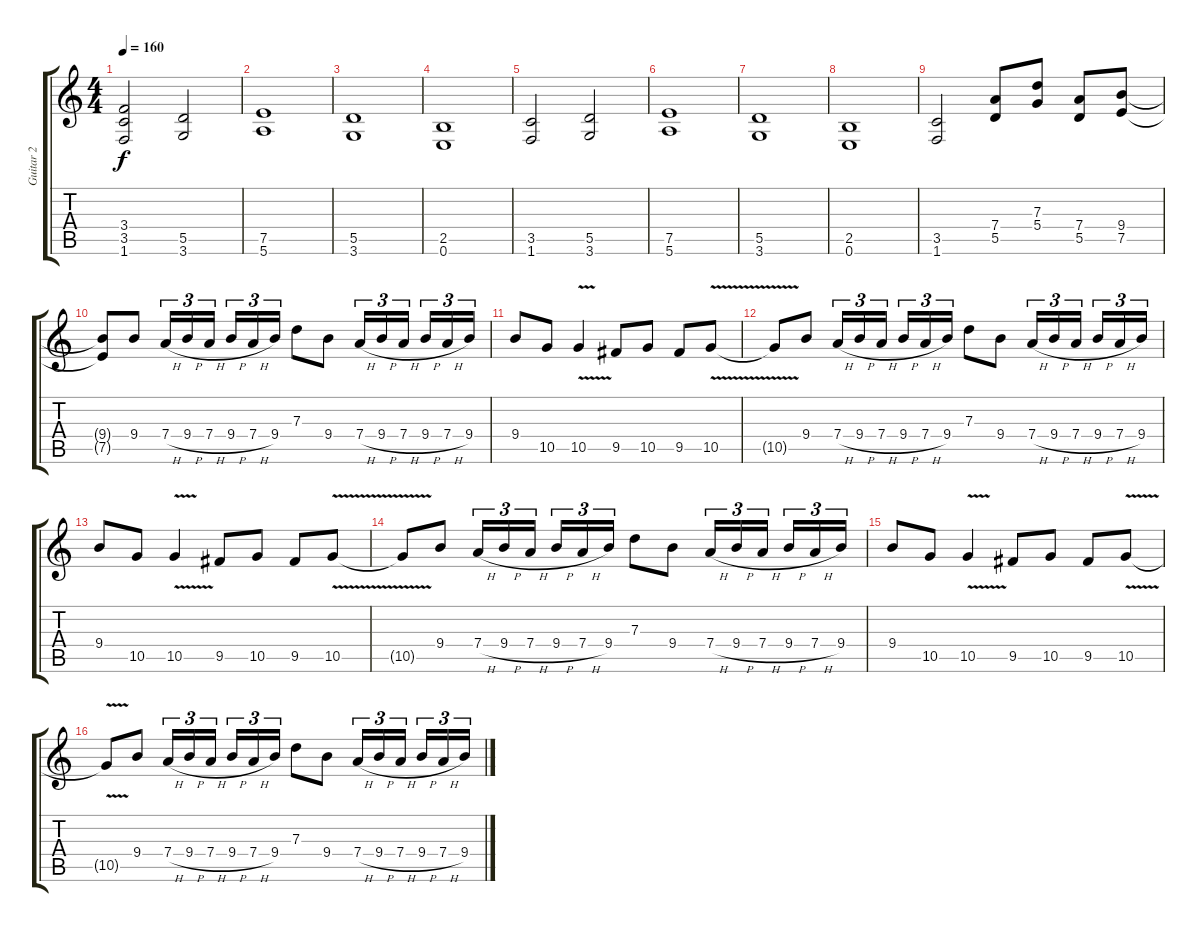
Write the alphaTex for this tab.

\track ("Guitar 2" "Guitar 2") {instrument distortionguitar}
\staff {score tabs}
\tuning (E4 B3 G3 D3 A2 E2) {hide}
\ts (4 4)
\tempo 160
\clef g2
\ks c
(3.4 3.5 1.6).2{dy f} (5.5 3.6).2 |
(7.5 5.6).1 |
(5.5 3.6).1 |
(2.5 0.6).1 |
(3.5 1.6).2 (5.5 3.6).2 |
(7.5 5.6).1 |
(5.5 3.6).1 |
(2.5 0.6).1 |
(3.5 1.6).2 (7.4 5.5).8 (7.3 5.4).8 (7.4 5.5).8 (9.4 7.5).8 |
(9.4{t} 7.5{t}).8 9.4.8 7.4{h}.16{tu (3 2)} 9.4{h}.16{tu (3 2)} 7.4{h}.16{tu (3 2) beam splitsecondary} 9.4{h}.16{tu (3 2)} 7.4{h}.16{tu (3 2)} 9.4.16{tu (3 2)} 7.3.8 9.4.8 7.4{h}.16{tu (3 2)} 9.4{h}.16{tu (3 2)} 7.4{h}.16{tu (3 2) beam splitsecondary} 9.4{h}.16{tu (3 2)} 7.4{h}.16{tu (3 2)} 9.4.16{tu (3 2)} |
9.4.8 10.5.8 10.5{v}.4 9.5.8 10.5.8 9.5.8 10.5{v}.8 |
10.5{t}.8 9.4.8 7.4{h}.16{tu (3 2)} 9.4{h}.16{tu (3 2)} 7.4{h}.16{tu (3 2) beam splitsecondary} 9.4{h}.16{tu (3 2)} 7.4{h}.16{tu (3 2)} 9.4.16{tu (3 2)} 7.3.8 9.4.8 7.4{h}.16{tu (3 2)} 9.4{h}.16{tu (3 2)} 7.4{h}.16{tu (3 2) beam splitsecondary} 9.4{h}.16{tu (3 2)} 7.4{h}.16{tu (3 2)} 9.4.16{tu (3 2)} |
9.4.8 10.5.8 10.5{v}.4 9.5.8 10.5.8 9.5.8 10.5{v}.8 |
10.5{t}.8 9.4.8 7.4{h}.16{tu (3 2)} 9.4{h}.16{tu (3 2)} 7.4{h}.16{tu (3 2) beam splitsecondary} 9.4{h}.16{tu (3 2)} 7.4{h}.16{tu (3 2)} 9.4.16{tu (3 2)} 7.3.8 9.4.8 7.4{h}.16{tu (3 2)} 9.4{h}.16{tu (3 2)} 7.4{h}.16{tu (3 2) beam splitsecondary} 9.4{h}.16{tu (3 2)} 7.4{h}.16{tu (3 2)} 9.4.16{tu (3 2)} |
9.4.8 10.5.8 10.5{v}.4 9.5.8 10.5.8 9.5.8 10.5{v}.8 |
10.5{t}.8 9.4.8 7.4{h}.16{tu (3 2)} 9.4{h}.16{tu (3 2)} 7.4{h}.16{tu (3 2) beam splitsecondary} 9.4{h}.16{tu (3 2)} 7.4{h}.16{tu (3 2)} 9.4.16{tu (3 2)} 7.3.8 9.4.8 7.4{h}.16{tu (3 2)} 9.4{h}.16{tu (3 2)} 7.4{h}.16{tu (3 2) beam splitsecondary} 9.4{h}.16{tu (3 2)} 7.4{h}.16{tu (3 2)} 9.4.16{tu (3 2)}
